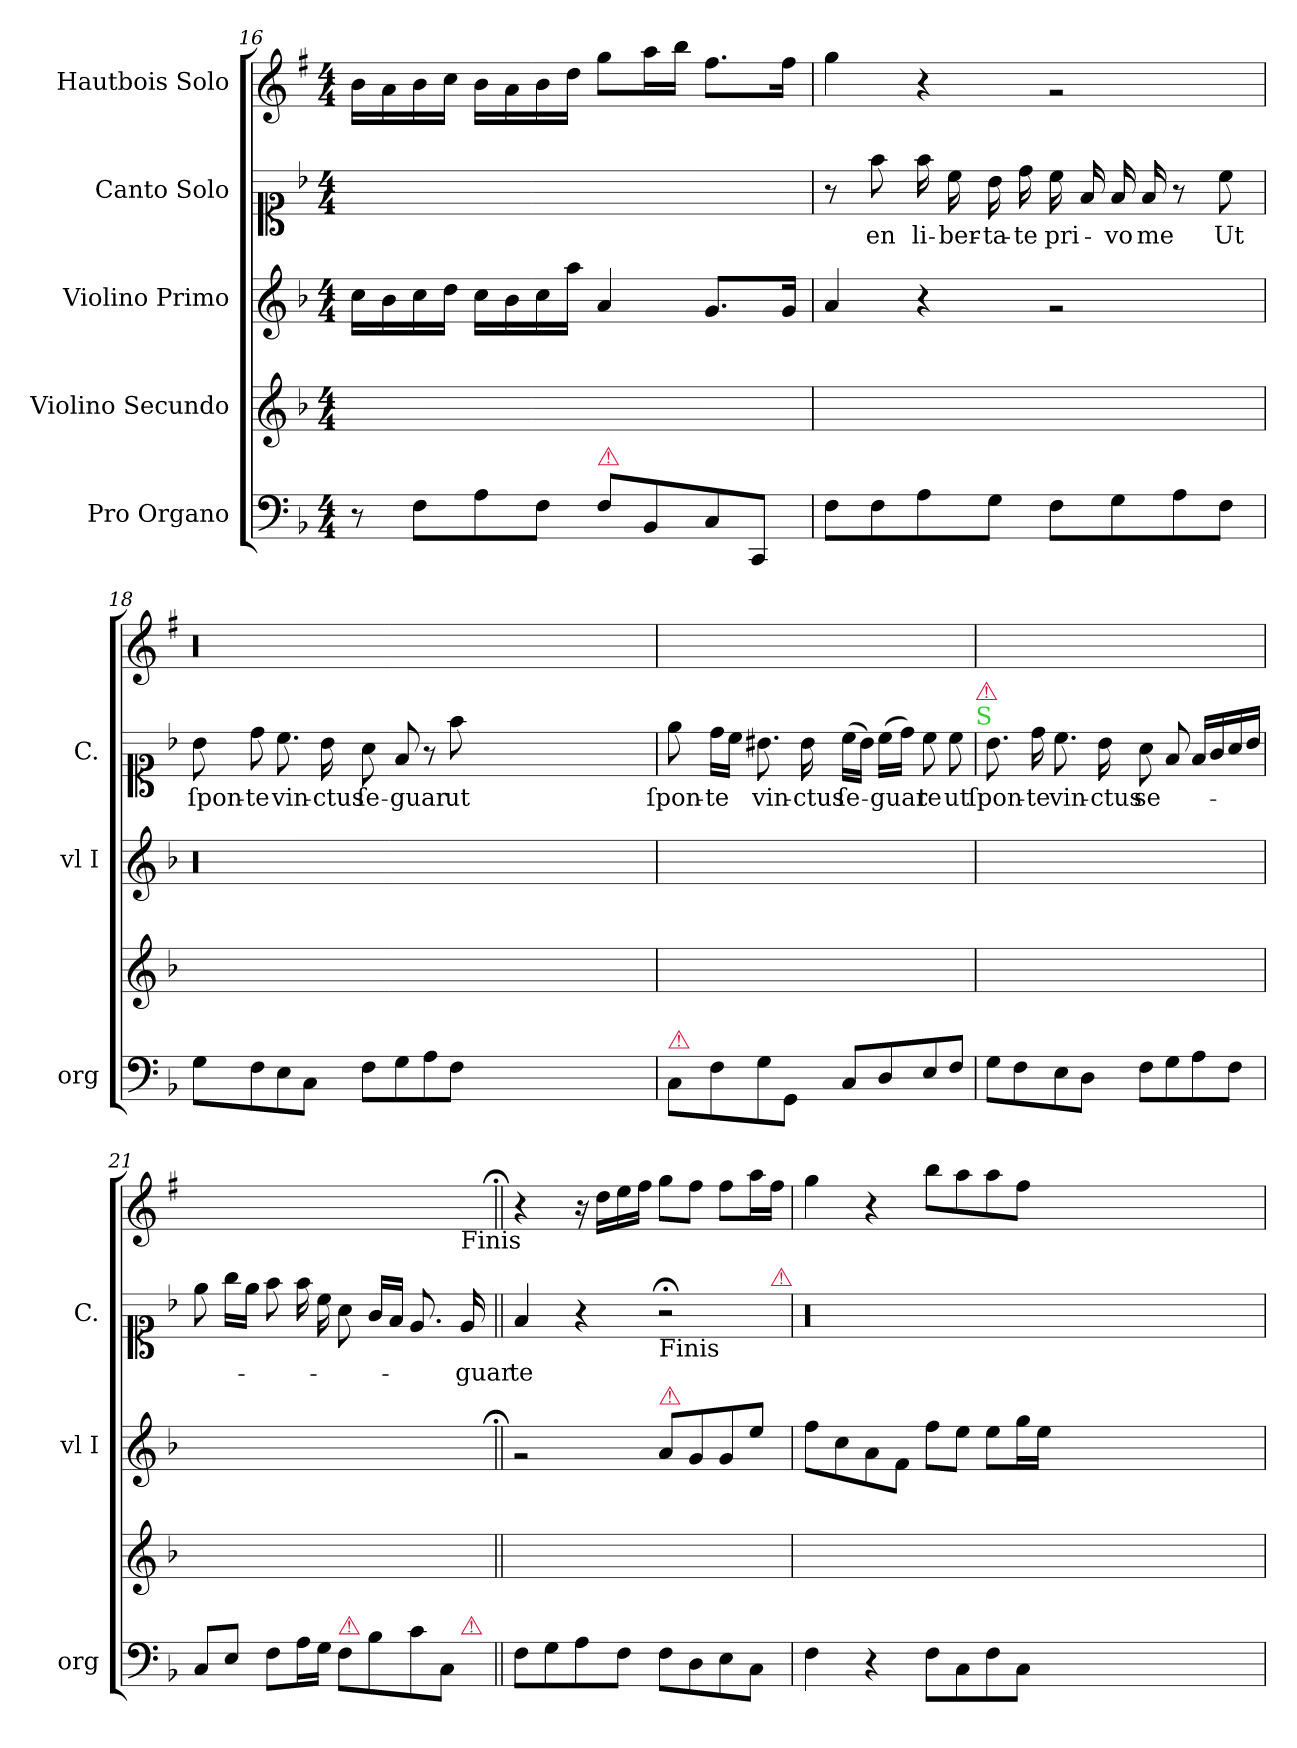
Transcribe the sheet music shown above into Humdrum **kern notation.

**kern	**kern	**kern	**kern	**text	**kern
*part5	*part4	*part3	*part2	*part2	*part1
*staff5	*staff4	*staff3	*staff2	*staff2	*staff1
*I"Pro Organo	*I"Violino Secundo	*I"Violino Primo	*I"Canto Solo	*	*I"Hautbois Solo
*I'org	*	*I'vl I	*I'C.	*	*
*clefF4	*clefG2	*clefG2	*clefC1	*	*clefG2
*	*	*	*	*	*ITrd-6c-10
*k[b-]	*k[b-]	*k[b-]	*k[b-]	*	*k[b-]
*M4/4	*M4/4	*M4/4	*M4/4	*	*M4/4
=16	=16	=16	=16	=16	=16
8r	1ryy	16cc\LL	1ryy	.	16aa\LL
.	.	16b-\	.	.	16gg\
8F\L	.	16cc\	.	.	16aa\
.	.	16dd\JJ	.	.	16bb-\JJ
8A\	.	16cc\LL	.	.	16aa\LL
.	.	16b-\	.	.	16gg\
8F\J	.	16cc\	.	.	16aa\
.	.	16aa\JJ	.	.	16ccc\JJ
!LO:TX:a:color=crimson:t=⚠	!	!	!	!	!
8F\L	.	4a/	.	.	8fff\L
8BB-/	.	.	.	.	16ggg\L
.	.	.	.	.	16aaa\JJ
8C/	.	8.g/L	.	.	8.eee\L
8CC/J	.	.	.	.	.
.	.	16g/Jk	.	.	16eee\Jk
=17	=17	=17	=17	=17	=17
8F\L	1ryy	4a/	8r	.	4fff\
8F\	.	.	8ff\	en	.
8A\	.	4r	16ff\	li-	4r
.	.	.	16cc\	-ber-	.
8G\J	.	.	16b-\	-ta-	.
.	.	.	16dd\	-te	.
8F\L	.	2rg	16cc\	pri-	2rg
.	.	.	16f/	.	.
8G\	.	.	16f/	-vo	.
.	.	.	16f/	me	.
8A\	.	.	8r	.	.
8F\J	.	.	8cc\	Ut	.
=18	=18	=18	=18	=18	=18
8G\L	1ryy	00r	8b-\	ſpon-	00r
8F\	.	.	8dd\	-te	.
8E\	.	.	8.cc\	vin-	.
8C\J	.	.	.	.	.
.	.	.	16b-\	-ctus	.
8F\L	.	.	8a\	ſe-	.
8G\	.	.	8f/	-guar	.
8A\	.	.	8r	.	.
8F\J	.	.	8ff\	ut	.
0.ryy	0.ryy	.	0.ryy	.	.
=19	=19	=19	=19	=19	=19
!LO:TX:a:color=crimson:t=⚠	!	!	!	!	!
8C\L	1ryy	1ryy	8ee\	ſpon-	1ryy
8F\	.	.	16dd\LL	-te	.
.	.	.	16cc\JJ	.	.
8G\	.	.	8.b#X\	vin-	.
8GG/J	.	.	.	.	.
.	.	.	16b#\	-ctus	.
8C/L	.	.	(16cc\LL	ſe-	.
.	.	.	16b#\JJ)	.	.
8D/	.	.	(16cc\LL	-guar	.
.	.	.	16dd\JJ)	.	.
8E/	.	.	8cc\	te	.
8F/J	.	.	8cc\	ut	.
!	!	!	!LO:TX:a:color=limegreen:t=S	!	!
!	!	!	!LO:TX:a:color=crimson:t=⚠	!	!
=20	=20	=20	=20	=20	=20
8G\L	1ryy	1ryy	8.b-\	ſpon-	1ryy
8F\	.	.	.	.	.
.	.	.	16dd\	-te	.
8E\	.	.	8.cc\	vin-	.
8D\J	.	.	.	.	.
.	.	.	16b-\	-ctus	.
8F\L	.	.	8a\	se-	.
8G\	.	.	8f/	.	.
8A\	.	.	16f/LL	.	.
.	.	.	16g/	.	.
8F\J	.	.	16a/	.	.
.	.	.	16b-/JJ	.	.
=21	=21	=21	=21	=21	=21
*^	*	*	*	*	*
8C/L	2...ryy	1ryy	1ryy	8ee\	.	2...ryy
8E/J	.	.	.	16gg\LL	.	.
.	.	.	.	16ee\JJ	.	.
8F\L	.	.	.	8ff\	.	.
16A\L	.	.	.	16ff\	.	.
16G\JJ	.	.	.	16cc\	.	.
!LO:TX:a:color=crimson:t=⚠	!	!	!	!	!	!
8F\L	.	.	.	8a\	.	.
8B-\	.	.	.	16g/LL	.	.
.	.	.	.	16f/JJ	.	.
8c\	.	.	.	8.e/	.	.
8C/J	.	.	.	.	.	.
!	!	!	!	!	!	!LO:TX:b:t=Finis
!	!LO:TX:a:color=crimson:t=⚠	!	!	!	!	!
.	16ryy	.	.	16e/	-guar	16ryy
*v	*v	*	*	*	*	*
=22||	=22||	=22||;	=22||	=22||;	=22||;
*	*	*	*^	*	*
8F\L	1ryy	2rg	4f/	2...ryy	te	4r
8G\	.	.	.	.	.	.
8A\	.	.	4r	.	.	16r
.	.	.	.	.	.	16ccc\LL
8F\J	.	.	.	.	.	16ddd\
.	.	.	.	.	.	16eee\JJ
!	!	!	!LO:TX:b:t=Finis	!	!	!
!	!	!LO:TX:a:color=crimson:t=⚠	!	!	!	!
8F\L	.	8a/L	2r;<;	.	.	8fff\L
8D\	.	8g/	.	.	.	8eee\J
8E\	.	8g/	.	.	.	8eee\L
8C\J	.	8ee\J	.	.	.	16ggg\L
!	!	!	!	!LO:TX:a:color=crimson:t=⚠	!	!
.	.	.	.	16ryy	.	16eee\JJ
*	*	*	*v	*v	*	*
=23	=23	=23	=23	=23	=23
4F\	1ryy	8ff\L	00r	.	4fff\
.	.	8cc\	.	.	.
4r	.	8a\	.	.	4r
.	.	8f\J	.	.	.
8F\L	.	8ff\L	.	.	8aaa\L
8C\	.	8ee\J	.	.	8ggg\
8F\	.	8ee\L	.	.	8ggg\
8C\J	.	16gg\L	.	.	8eee\J
.	.	16ee\JJ	.	.	.
0.ryy	0.ryy	0.ryy	.	.	0.ryy
=	=	=	=	=	=
*-	*-	*-	*-	*-	*-
